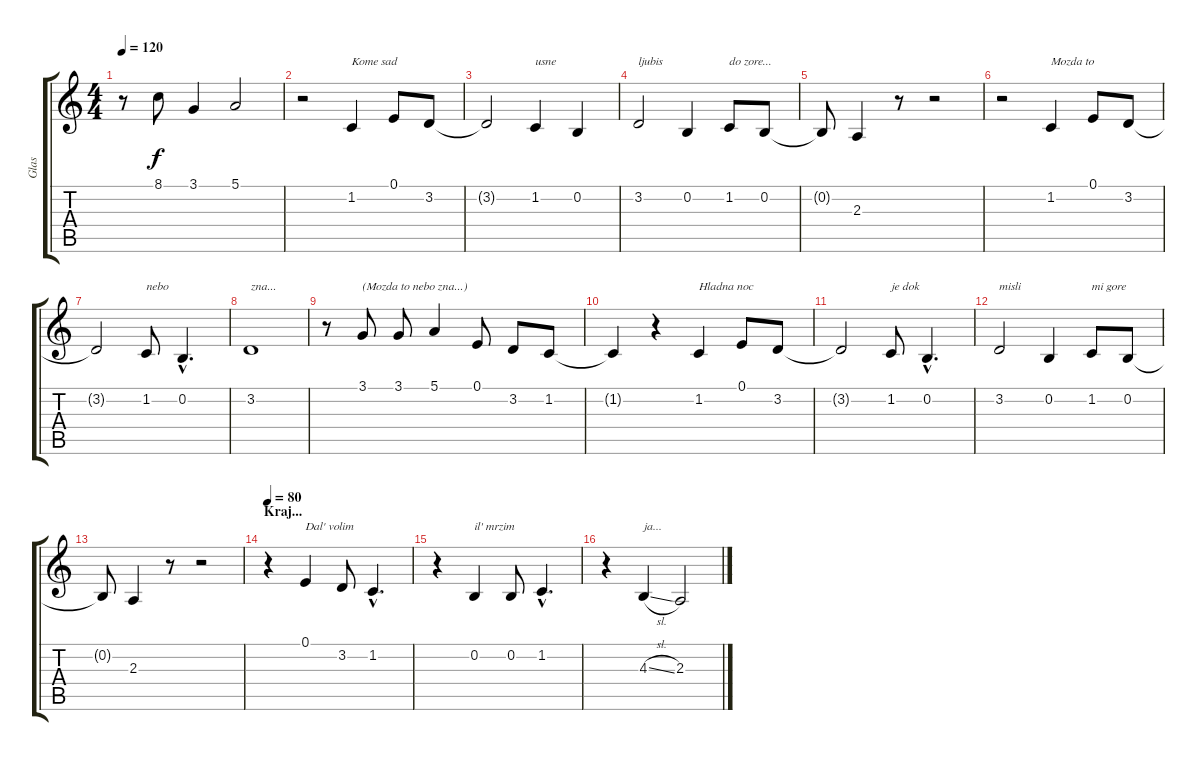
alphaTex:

\track ("Glas" "Glas") {instrument violin}
\staff {score tabs}
\tuning (E4 B3 G3 D3 A2 E2) {hide}
\ts (4 4)
\tempo 120
\clef g2
\ks c
r.8{dy f} 8.1.8 3.1.4 5.1.2 |
r.2 1.2.4{txt "Kome sad"} 0.1.8 3.2.8 |
3.2{t}.2 1.2.4{txt "usne"} 0.2.4 |
3.2.2{txt "ljubis"} 0.2.4 1.2.8{txt "do zore..."} 0.2.8 |
0.2{t}.8 2.3.4 r.8 r.2 |
r.2 1.2.4{txt "Mozda to"} 0.1.8 3.2.8 |
3.2{t}.2 1.2.8{txt "nebo"} 0.2{hac}.4{d} |
3.2.1{txt "zna..."} |
r.8 3.1.8{txt "(Mozda to nebo zna...)"} 3.1.8 5.1.4 0.1.8 3.2.8 1.2.8 |
1.2{t}.4 r.4 1.2.4{txt "Hladna noc"} 0.1.8 3.2.8 |
3.2{t}.2 1.2.8{txt "je dok"} 0.2{hac}.4{d} |
3.2.2{txt "misli"} 0.2.4 1.2.8{txt "mi gore"} 0.2.8 |
0.2{t}.8 2.3.4 r.8 r.2 |
\section ("" "Kraj...")
\tempo 80
r.4 0.1.4{txt "Dal' volim"} 3.2.8 1.2{hac}.4{d} |
r.4 0.2.4{txt "il' mrzim"} 0.2.8 1.2{hac}.4{d} |
r.4 4.3{sl}.4{txt "ja..."} 2.3.2
